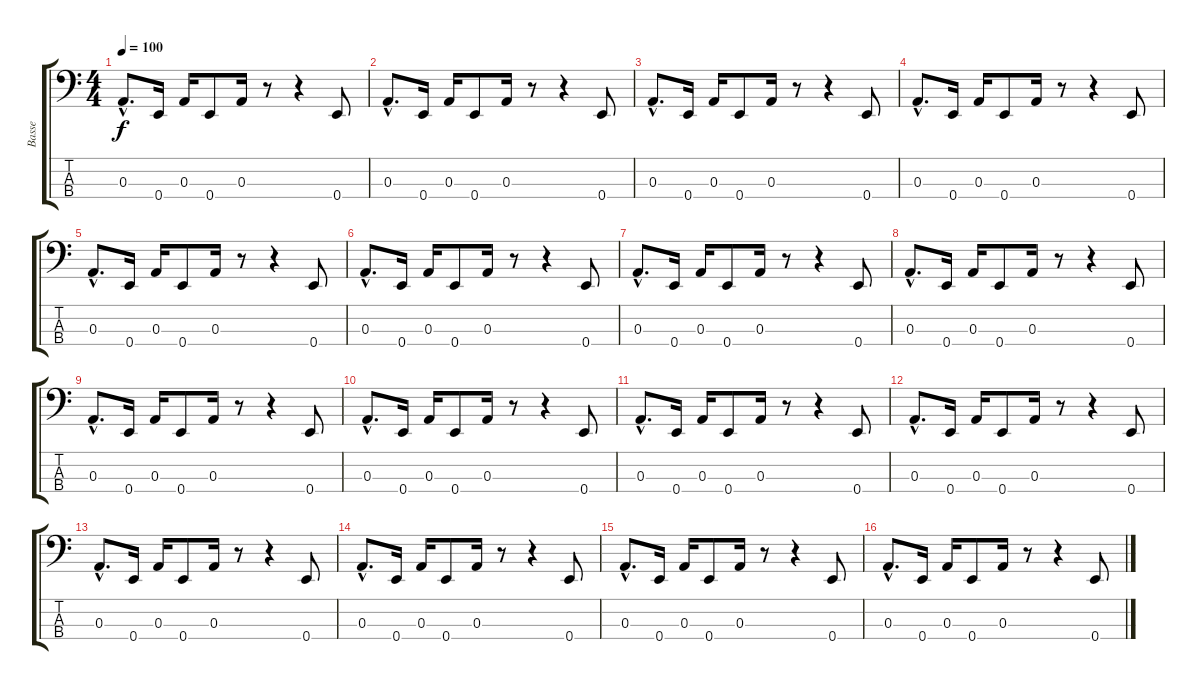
\track ("Basse" "Basse") {instrument electricbassfinger}
\staff {score tabs}
\tuning (G2 D2 A1 E1) {hide}
\ts (4 4)
\tempo 100
\clef f4
\ks c
0.3{hac}.8{d dy f} 0.4.16 0.3.16 0.4.8 0.3.16 r.8 r.4 0.4.8 |
0.3{hac}.8{d} 0.4.16 0.3.16 0.4.8 0.3.16 r.8 r.4 0.4.8 |
0.3{hac}.8{d} 0.4.16 0.3.16 0.4.8 0.3.16 r.8 r.4 0.4.8 |
0.3{hac}.8{d} 0.4.16 0.3.16 0.4.8 0.3.16 r.8 r.4 0.4.8 |
0.3{hac}.8{d} 0.4.16 0.3.16 0.4.8 0.3.16 r.8 r.4 0.4.8 |
0.3{hac}.8{d} 0.4.16 0.3.16 0.4.8 0.3.16 r.8 r.4 0.4.8 |
0.3{hac}.8{d} 0.4.16 0.3.16 0.4.8 0.3.16 r.8 r.4 0.4.8 |
0.3{hac}.8{d} 0.4.16 0.3.16 0.4.8 0.3.16 r.8 r.4 0.4.8 |
0.3{hac}.8{d} 0.4.16 0.3.16 0.4.8 0.3.16 r.8 r.4 0.4.8 |
0.3{hac}.8{d} 0.4.16 0.3.16 0.4.8 0.3.16 r.8 r.4 0.4.8 |
0.3{hac}.8{d} 0.4.16 0.3.16 0.4.8 0.3.16 r.8 r.4 0.4.8 |
0.3{hac}.8{d} 0.4.16 0.3.16 0.4.8 0.3.16 r.8 r.4 0.4.8 |
0.3{hac}.8{d} 0.4.16 0.3.16 0.4.8 0.3.16 r.8 r.4 0.4.8 |
0.3{hac}.8{d} 0.4.16 0.3.16 0.4.8 0.3.16 r.8 r.4 0.4.8 |
0.3{hac}.8{d} 0.4.16 0.3.16 0.4.8 0.3.16 r.8 r.4 0.4.8 |
0.3{hac}.8{d} 0.4.16 0.3.16 0.4.8 0.3.16 r.8 r.4 0.4.8
